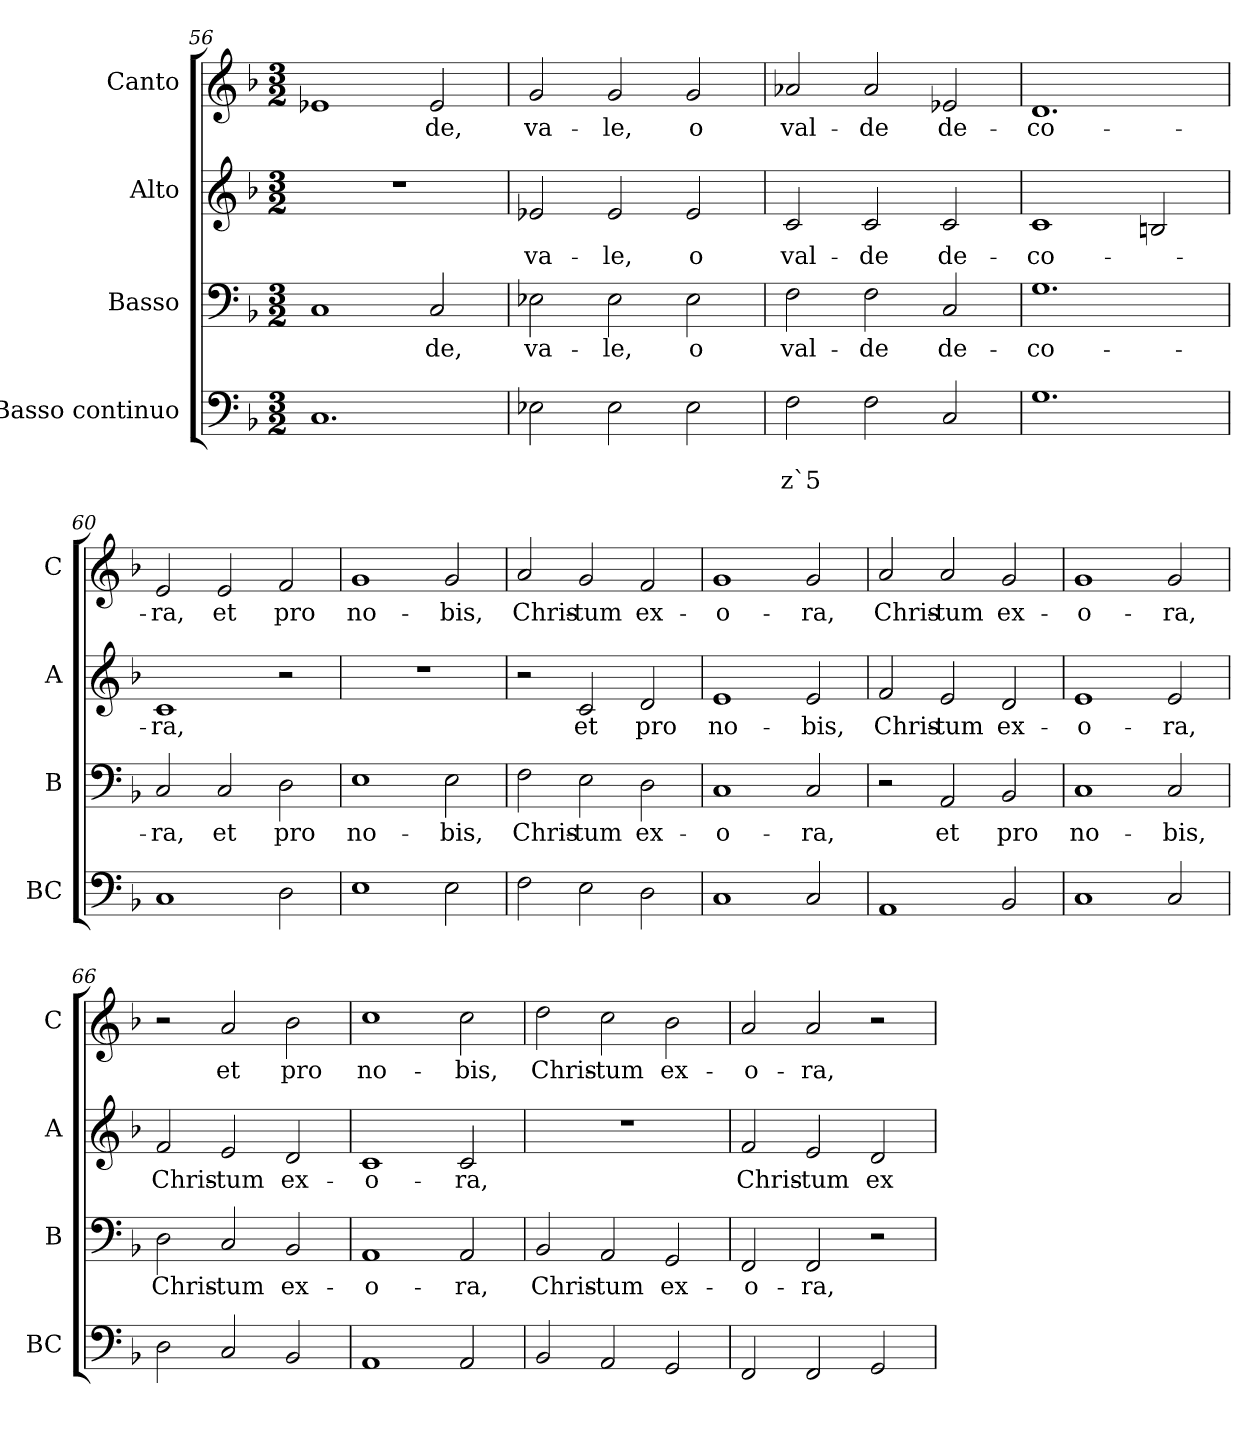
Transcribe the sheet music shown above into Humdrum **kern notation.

**kern	**text	**text	**kern	**text	**kern	**text	**kern	**text
*part4	*part4	*part4	*part3	*part3	*part2	*part2	*part1	*part1
*staff4	*staff4	*staff4	*staff3	*staff3	*staff2	*staff2	*staff1	*staff1
*I"Basso continuo	*	*	*I"Basso	*	*I"Alto	*	*I"Canto	*
*I'BC	*	*	*I'B	*	*I'A	*	*I'C	*
!!LO:LB:g=z
*clefF4	*	*	*clefF4	*	*clefG2	*	*clefG2	*
*k[b-]	*	*	*k[b-]	*	*k[b-]	*	*k[b-]	*
*F:	*	*	*F:	*	*F:	*	*F:	*
*M3/2	*	*	*M3/2	*	*M3/2	*	*M3/2	*
=56	=56	=56	=56	=56	=56	=56	=56	=56
1.C	.	.	1C	.	1.r	.	1e-X	.
!	!	!	!	!LO:LY:b	!	!	!	!LO:LY:b
.	.	.	2C/	-de,	.	.	2e-/	-de,
=57	=57	=57	=57	=57	=57	=57	=57	=57
!	!	!	!	!LO:LY:b	!	!LO:LY:b	!	!LO:LY:b
2E-X\	.	.	2E-X\	va-	2e-X/	va-	2g/	va-
!	!	!	!	!LO:LY:b	!	!LO:LY:b	!	!LO:LY:b
2E-\	.	.	2E-\	-le,	2e-/	-le,	2g/	-le,
!	!	!	!	!LO:LY:b	!	!LO:LY:b	!	!LO:LY:b
2E-\	.	.	2E-\	o	2e-/	o	2g/	o
=58	=58	=58	=58	=58	=58	=58	=58	=58
!	!	!LO:LY:b	!	!LO:LY:b	!	!LO:LY:b	!	!LO:LY:b
2F\	.	z`5	2F\	val-	2c/	val-	2a-X/	val-
!	!	!	!	!LO:LY:b	!	!LO:LY:b	!	!LO:LY:b
2F\	.	.	2F\	-de	2c/	-de	2a-/	-de
!	!	!	!	!LO:LY:b	!	!LO:LY:b	!	!LO:LY:b
2C/	.	.	2C/	de-	2c/	de-	2e-X/	de-
=59	=59	=59	=59	=59	=59	=59	=59	=59
!	!	!	!	!LO:LY:b	!	!LO:LY:b	!	!LO:LY:b
1.G	.	.	1.G	-co-	1c	-co-	1.d	-co-
.	.	.	.	.	2Bn/	.	.	.
=60	=60	=60	=60	=60	=60	=60	=60	=60
!	!	!	!	!LO:LY:b	!	!LO:LY:b	!	!LO:LY:b
1C	.	.	2C/	-ra,	1c	-ra,	2e/	-ra,
!	!	!	!	!LO:LY:b	!	!	!	!LO:LY:b
.	.	.	2C/	et	.	.	2e/	et
!	!	!	!	!LO:LY:b	!	!	!	!LO:LY:b
2D\	.	.	2D\	pro	2r	.	2f/	pro
=61	=61	=61	=61	=61	=61	=61	=61	=61
!	!	!	!	!LO:LY:b	!	!	!	!LO:LY:b
1E	.	.	1E	no-	1.r	.	1g	no-
!	!	!	!	!LO:LY:b	!	!	!	!LO:LY:b
2E\	.	.	2E\	-bis,	.	.	2g/	-bis,
!!LO:PB:g=z
=62	=62	=62	=62	=62	=62	=62	=62	=62
!	!	!	!	!LO:LY:b	!	!	!	!LO:LY:b
2F\	.	.	2F\	Chris-	2r	.	2a/	Chris-
!	!	!	!	!LO:LY:b	!	!LO:LY:b	!	!LO:LY:b
2E\	.	.	2E\	-tum	2c/	et	2g/	-tum
!	!	!	!	!LO:LY:b	!	!LO:LY:b	!	!LO:LY:b
2D\	.	.	2D\	ex-	2d/	pro	2f/	ex-
=63	=63	=63	=63	=63	=63	=63	=63	=63
!	!	!	!	!LO:LY:b	!	!LO:LY:b	!	!LO:LY:b
1C	.	.	1C	-o-	1e	no-	1g	-o-
!	!	!	!	!LO:LY:b	!	!LO:LY:b	!	!LO:LY:b
2C/	.	.	2C/	-ra,	2e/	-bis,	2g/	-ra,
=64	=64	=64	=64	=64	=64	=64	=64	=64
!	!	!	!	!	!	!LO:LY:b	!	!LO:LY:b
1AA	.	.	2r	.	2f/	Chris-	2a/	Chris-
!	!	!	!	!LO:LY:b	!	!LO:LY:b	!	!LO:LY:b
.	.	.	2AA/	et	2e/	-tum	2a/	-tum
!	!	!	!	!LO:LY:b	!	!LO:LY:b	!	!LO:LY:b
2BB-/	.	.	2BB-/	pro	2d/	ex-	2g/	ex-
=65	=65	=65	=65	=65	=65	=65	=65	=65
!	!	!	!	!LO:LY:b	!	!LO:LY:b	!	!LO:LY:b
1C	.	.	1C	no-	1e	-o-	1g	-o-
!	!	!	!	!LO:LY:b	!	!LO:LY:b	!	!LO:LY:b
2C/	.	.	2C/	-bis,	2e/	-ra,	2g/	-ra,
=66	=66	=66	=66	=66	=66	=66	=66	=66
!	!	!	!	!LO:LY:b	!	!LO:LY:b	!	!
2D\	.	.	2D\	Chris-	2f/	Chris-	2r	.
!	!	!	!	!LO:LY:b	!	!LO:LY:b	!	!LO:LY:b
2C/	.	.	2C/	-tum	2e/	-tum	2a/	et
!	!	!	!	!LO:LY:b	!	!LO:LY:b	!	!LO:LY:b
2BB-/	.	.	2BB-/	ex-	2d/	ex-	2b-\	pro
!!LO:LB:g=z
=67	=67	=67	=67	=67	=67	=67	=67	=67
!	!	!	!	!LO:LY:b	!	!LO:LY:b	!	!LO:LY:b
1AA	.	.	1AA	-o-	1c	-o-	1cc	no-
!	!	!	!	!LO:LY:b	!	!LO:LY:b	!	!LO:LY:b
2AA/	.	.	2AA/	-ra,	2c/	-ra,	2cc\	-bis,
=68	=68	=68	=68	=68	=68	=68	=68	=68
!	!	!	!	!LO:LY:b	!	!	!	!LO:LY:b
2BB-/	.	.	2BB-/	Chris-	1.r	.	2dd\	Chris-
!	!	!	!	!LO:LY:b	!	!	!	!LO:LY:b
2AA/	.	.	2AA/	-tum	.	.	2cc\	-tum
!	!	!	!	!LO:LY:b	!	!	!	!LO:LY:b
2GG/	.	.	2GG/	ex-	.	.	2b-\	ex-
=69	=69	=69	=69	=69	=69	=69	=69	=69
!	!	!	!	!LO:LY:b	!	!LO:LY:b	!	!LO:LY:b
2FF/	.	.	2FF/	-o-	2f/	Chris-	2a/	-o-
!	!	!	!	!LO:LY:b	!	!LO:LY:b	!	!LO:LY:b
2FF/	.	.	2FF/	-ra,	2e/	-tum	2a/	-ra,
!	!	!	!	!	!	!LO:LY:b	!	!
2GG/	.	.	2r	.	2d/	ex-	2r	.
=	=	=	=	=	=	=	=	=
*-	*-	*-	*-	*-	*-	*-	*-	*-
